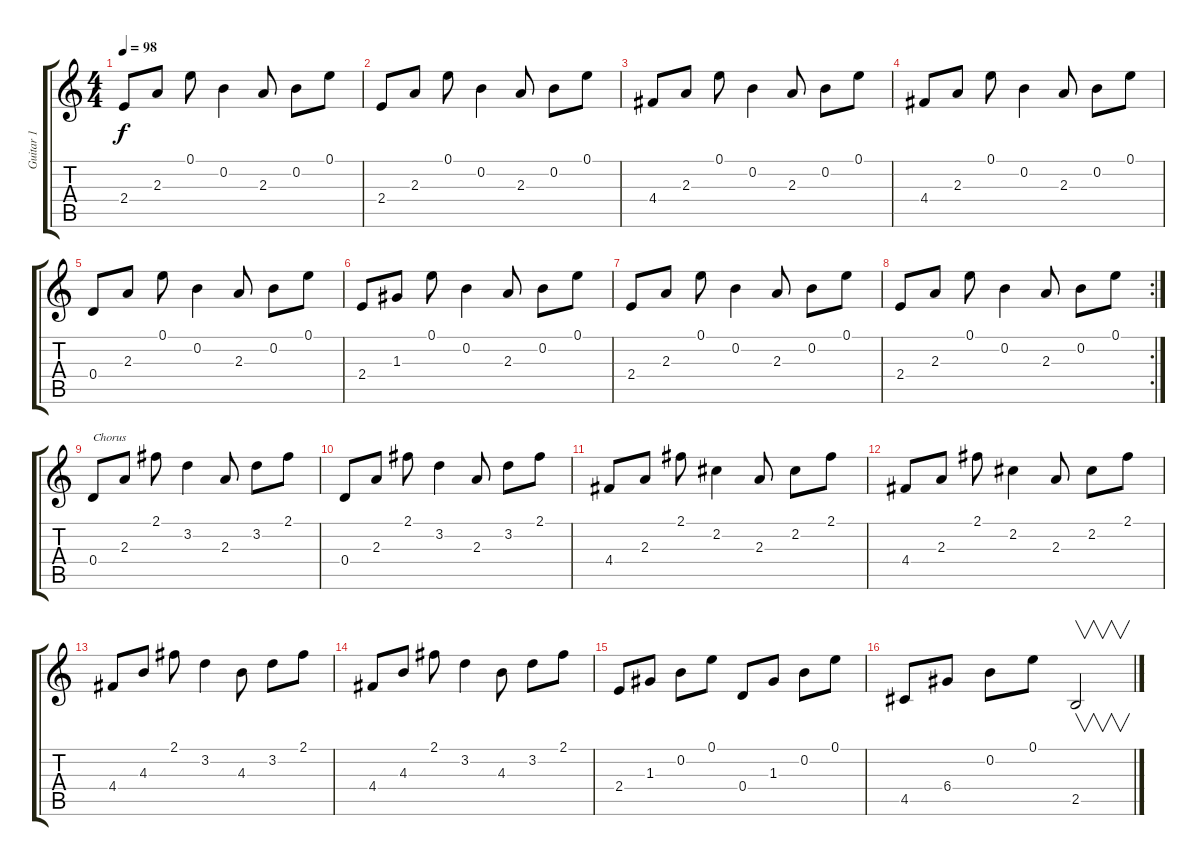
\track ("Guitar 1" "Guitar 1") {instrument acousticguitarsteel}
\staff {score tabs}
\tuning (E4 B3 G3 D3 A2 E2) {hide}
\ts (4 4)
\tempo 98
\clef g2
\ks c
2.4.8{dy f} 2.3.8 0.1.8 0.2.4 2.3.8 0.2.8 0.1.8 |
2.4.8 2.3.8 0.1.8 0.2.4 2.3.8 0.2.8 0.1.8 |
4.4.8 2.3.8 0.1.8 0.2.4 2.3.8 0.2.8 0.1.8 |
4.4.8 2.3.8 0.1.8 0.2.4 2.3.8 0.2.8 0.1.8 |
0.4.8 2.3.8 0.1.8 0.2.4 2.3.8 0.2.8 0.1.8 |
2.4.8 1.3.8 0.1.8 0.2.4 2.3.8 0.2.8 0.1.8 |
2.4.8 2.3.8 0.1.8 0.2.4 2.3.8 0.2.8 0.1.8 |
\rc 2
2.4.8 2.3.8 0.1.8 0.2.4 2.3.8 0.2.8 0.1.8 |
0.4.8{txt "Chorus"} 2.3.8 2.1.8 3.2.4 2.3.8 3.2.8 2.1.8 |
0.4.8 2.3.8 2.1.8 3.2.4 2.3.8 3.2.8 2.1.8 |
4.4.8 2.3.8 2.1.8 2.2.4 2.3.8 2.2.8 2.1.8 |
4.4.8 2.3.8 2.1.8 2.2.4 2.3.8 2.2.8 2.1.8 |
4.4.8 4.3.8 2.1.8 3.2.4 4.3.8 3.2.8 2.1.8 |
4.4.8 4.3.8 2.1.8 3.2.4 4.3.8 3.2.8 2.1.8 |
2.4.8 1.3.8 0.2.8 0.1.8 0.4.8 1.3.8 0.2.8 0.1.8 |
4.5.8 6.4.8 0.2.8 0.1.8 2.5.2{v}
